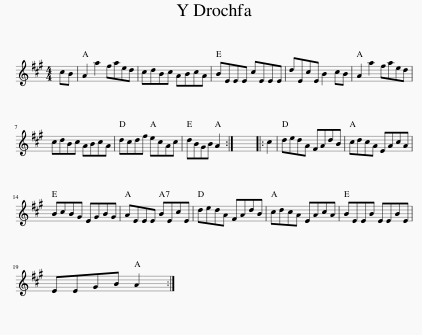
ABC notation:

X:1
L:1/8
M:4/4
I:linebreak $
K:A
V:1 treble
V:1
 cB | A2 a2 faed | cdBc ABcA | BEEE cEEE | dEcE B2 cB | %5
 A2 a2 faed |$ cdBc ABcA | dcdf ecAc | dBGB A2 :| x8 |: %10
 c2 | dedA FAdB | cdcA EAcA |$ BcBG EGBG | AEEE BEcE | %15
 dedA FAdB | cdcA EAcA | BEEB EEBE |$ EEGB A2 :| %19
